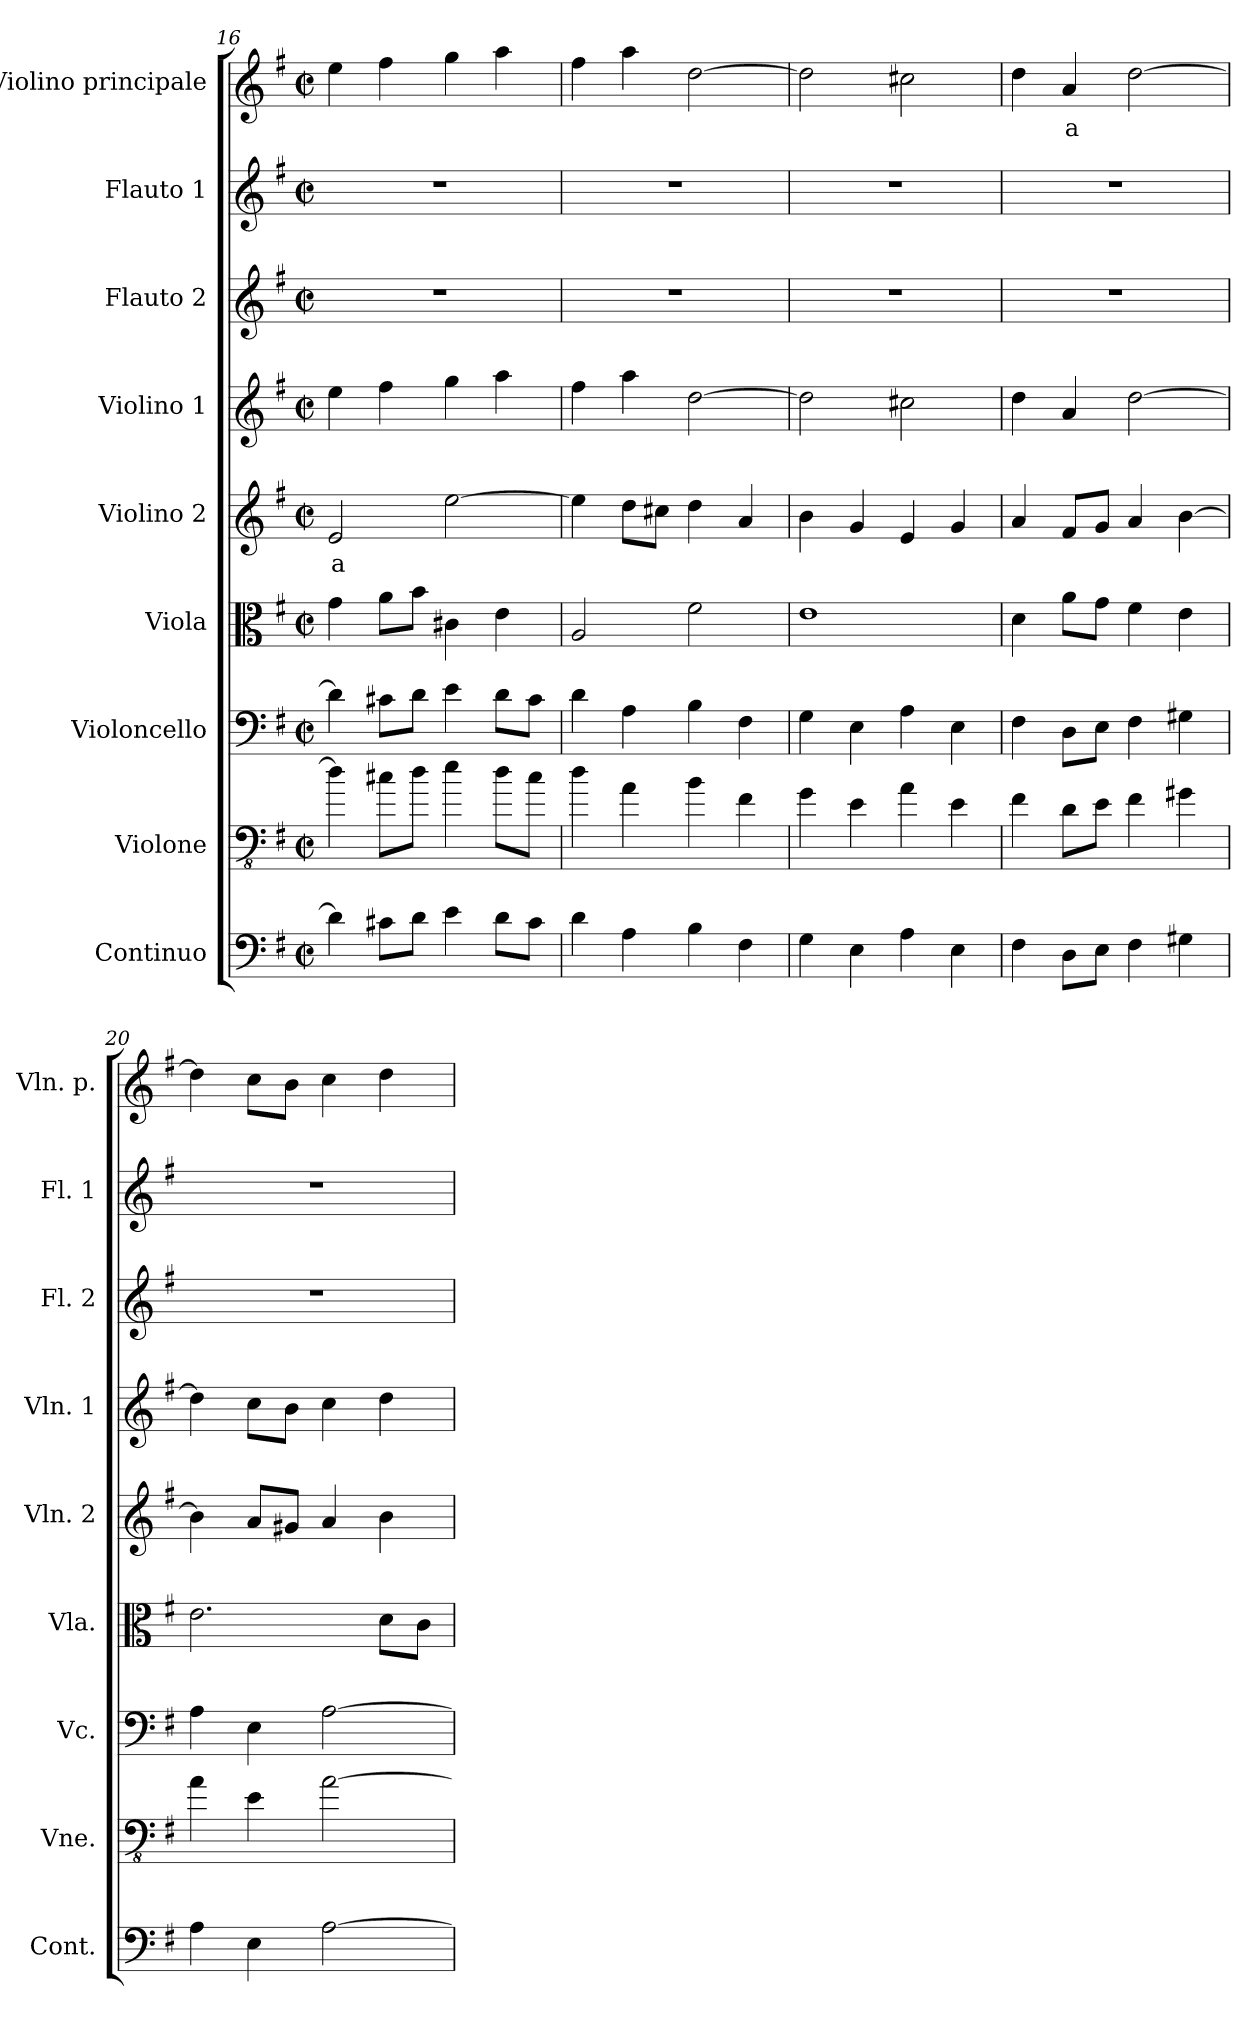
**kern	**kern	**kern	**kern	**kern	**text	**kern	**kern	**kern	**kern	**text
*part9	*part8	*part7	*part6	*part5	*part5	*part4	*part3	*part2	*part1	*part1
*staff9	*staff8	*staff7	*staff6	*staff5	*staff5	*staff4	*staff3	*staff2	*staff1	*staff1
*I"Continuo	*I"Violone	*I"Violoncello	*I"Viola	*I"Violino 2	*	*I"Violino 1	*I"Flauto 2	*I"Flauto 1	*I"Violino principale	*
*I'Cont.	*I'Vne.	*I'Vc.	*I'Vla.	*I'Vln. 2	*	*I'Vln. 1	*I'Fl. 2	*I'Fl. 1	*I'Vln. p.	*
*clefF4	*clefFv4	*clefF4	*clefC3	*clefG2	*	*clefG2	*clefG2	*clefG2	*clefG2	*
*	*ITrd7c12	*	*	*	*	*	*	*	*	*
*k[f#]	*k[f#]	*k[f#]	*k[f#]	*k[f#]	*	*k[f#]	*k[f#]	*k[f#]	*k[f#]	*
*M2/2	*M2/2	*M2/2	*M2/2	*M2/2	*	*M2/2	*M2/2	*M2/2	*M2/2	*
*met(c|)	*met(c|)	*met(c|)	*met(c|)	*met(c|)	*	*met(c|)	*met(c|)	*met(c|)	*met(c|)	*
=16	=16	=16	=16	=16	=16	=16	=16	=16	=16	=16
!	!	!	!	!	!LO:LY:color=#FF0000	!	!	!	!	!
4d\]	4D\]	4d\]	4g\	2e/	a	4ee\	1r	1r	4ee\	.
8c#X\L	8C#X\L	8c#X\L	8a\L	.	.	4ff#\	.	.	4ff#\	.
8d\J	8D\J	8d\J	8b\J	.	.	.	.	.	.	.
4e\	4E\	4e\	4c#X\	[2ee\	.	4gg\	.	.	4gg\	.
8d\L	8D\L	8d\L	4e\	.	.	4aa\	.	.	4aa\	.
8c#\J	8C#\J	8c#\J	.	.	.	.	.	.	.	.
=17	=17	=17	=17	=17	=17	=17	=17	=17	=17	=17
4d\	4D\	4d\	2A/	4ee\]	.	4ff#\	1r	1r	4ff#\	.
4A\	4AA\	4A\	.	8dd\L	.	4aa\	.	.	4aa\	.
.	.	.	.	8cc#X\J	.	.	.	.	.	.
4B\	4BB\	4B\	2f#\	4dd\	.	[2dd\	.	.	[2dd\	.
4F#\	4FF#\	4F#\	.	4a/	.	.	.	.	.	.
=18	=18	=18	=18	=18	=18	=18	=18	=18	=18	=18
4G\	4GG\	4G\	1e	4b\	.	2dd\]	1r	1r	2dd\]	.
4E\	4EE\	4E\	.	4g/	.	.	.	.	.	.
4A\	4AA\	4A\	.	4e/	.	2cc#X\	.	.	2cc#X\	.
4E\	4EE\	4E\	.	4g/	.	.	.	.	.	.
=19	=19	=19	=19	=19	=19	=19	=19	=19	=19	=19
4F#\	4FF#\	4F#\	4d\	4a/	.	4dd\	1r	1r	4dd\	.
!	!	!	!	!	!	!	!	!	!	!LO:LY:color=#FF0000
8D\L	8DD\L	8D\L	8a\L	8f#/L	.	4a/	.	.	4a/	a
8E\J	8EE\J	8E\J	8g\J	8g/J	.	.	.	.	.	.
4F#\	4FF#\	4F#\	4f#\	4a/	.	[2dd\	.	.	[2dd\	.
4G#X\	4GG#X\	4G#X\	4e\	[4b\	.	.	.	.	.	.
=20	=20	=20	=20	=20	=20	=20	=20	=20	=20	=20
4A\	4AA\	4A\	2.e\	4b\]	.	4dd\]	1r	1r	4dd\]	.
4E\	4EE\	4E\	.	8a/L	.	8cc\L	.	.	8cc\L	.
.	.	.	.	8g#X/J	.	8b\J	.	.	8b\J	.
[2A\	[2AA\	[2A\	.	4a/	.	4cc\	.	.	4cc\	.
.	.	.	8d\L	4b\	.	4dd\	.	.	4dd\	.
.	.	.	8c\J	.	.	.	.	.	.	.
=	=	=	=	=	=	=	=	=	=	=
*-	*-	*-	*-	*-	*-	*-	*-	*-	*-	*-
